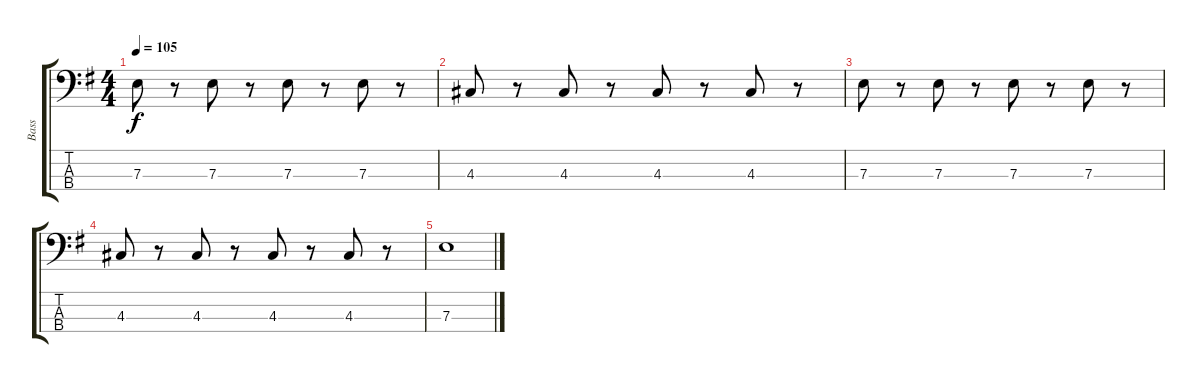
\track ("Bass" "Bass") {instrument electricbassfinger}
\staff {score tabs}
\tuning (G2 D2 A1 E1) {hide}
\ts (4 4)
\tempo 105
\clef f4
\ks g
7.3.8{dy f} r.8 7.3.8 r.8 7.3.8 r.8 7.3.8 r.8 |
4.3.8 r.8 4.3.8 r.8 4.3.8 r.8 4.3.8 r.8 |
7.3.8 r.8 7.3.8 r.8 7.3.8 r.8 7.3.8 r.8 |
4.3.8 r.8 4.3.8 r.8 4.3.8 r.8 4.3.8 r.8 |
7.3.1
